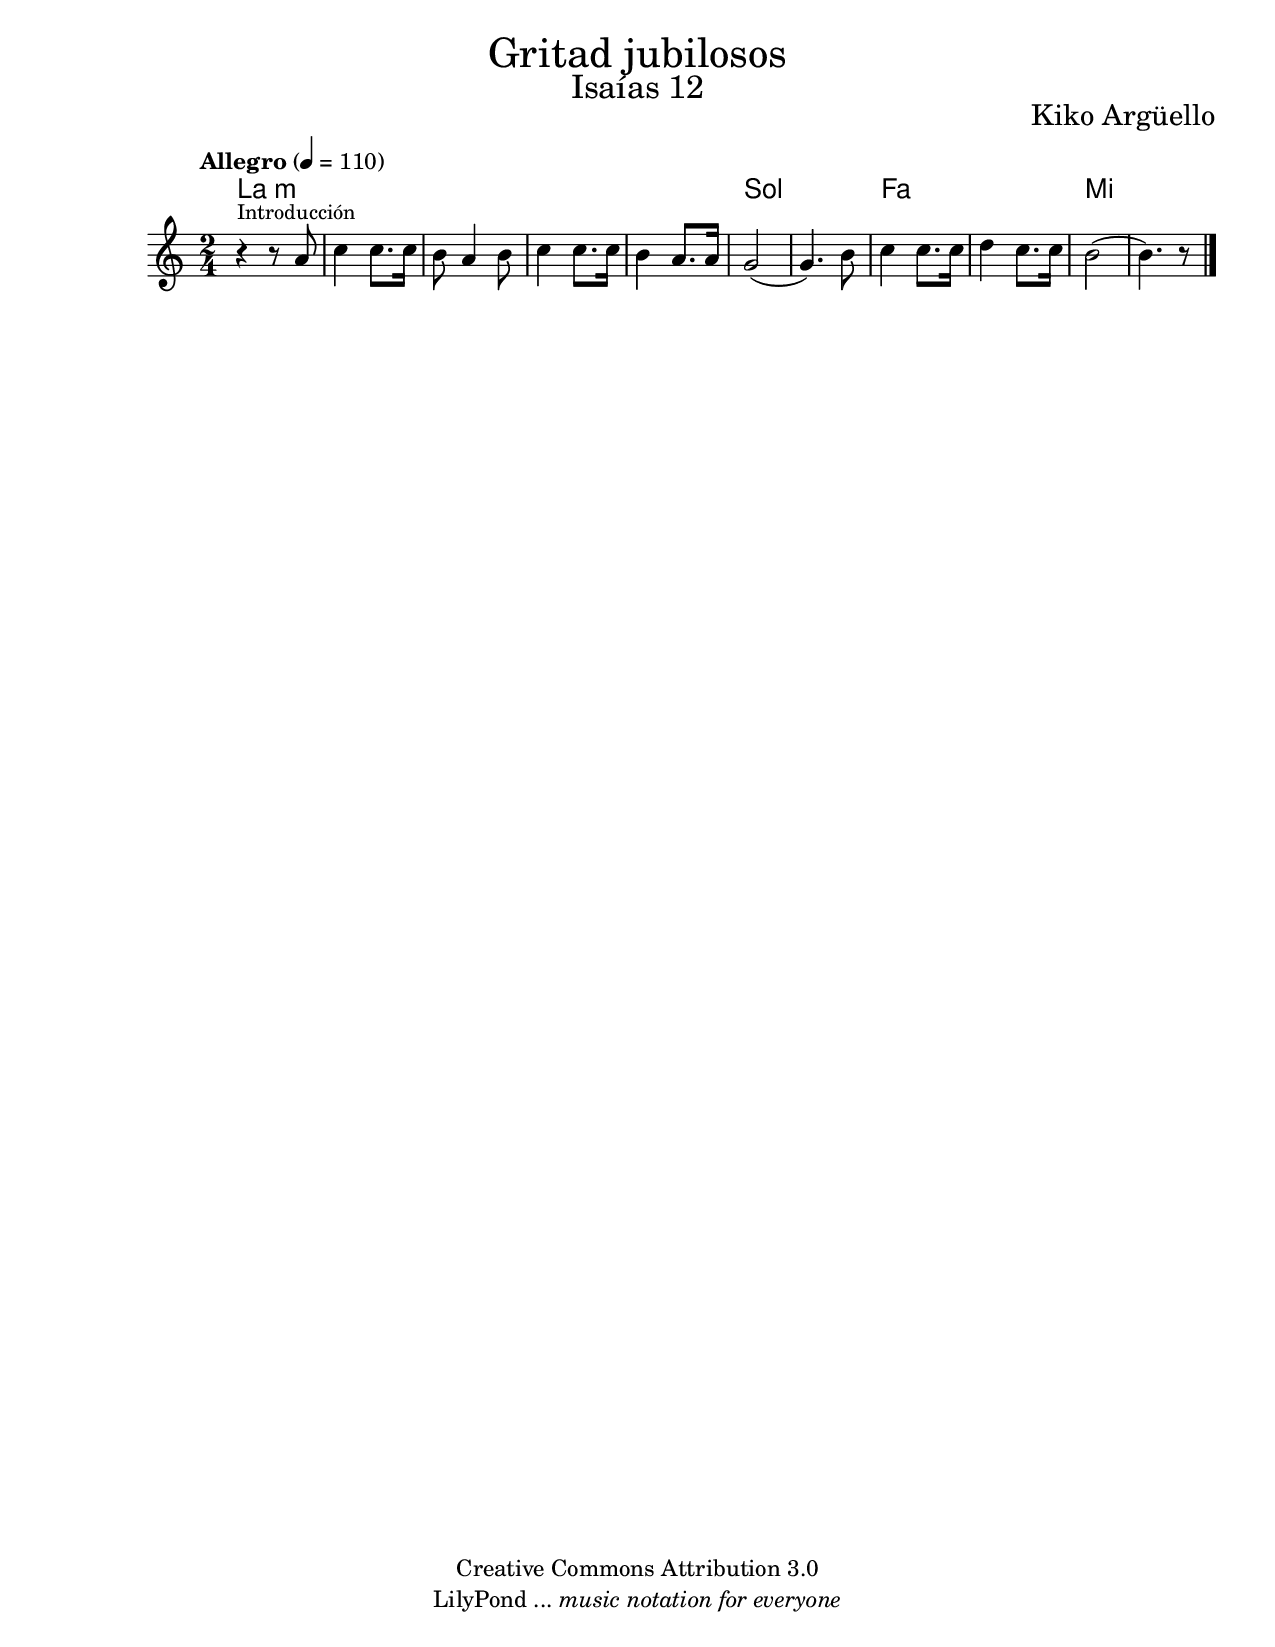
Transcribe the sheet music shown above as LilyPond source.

% Created on Mon Apr 18 21:47:30 CST 2011
% search.sam@

\version "2.14.2"

%#(set-global-staff-size 25)

\markup { \fill-line { \center-column { \fontsize #5 "Gritad jubilosos" \fontsize #3 "Isaías 12" } } }

\markup { \fill-line { " " \fontsize #2 "Kiko Argüello" } }

\header {
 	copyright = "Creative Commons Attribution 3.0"
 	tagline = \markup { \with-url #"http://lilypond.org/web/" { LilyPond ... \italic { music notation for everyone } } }
 	breakbefore = ##t 
}

trompeta = \new Staff {

	\set Staff.midiInstrument = "trumpet"
	\tempo "Allegro" 4 = 110 
	\clef treble
	\time 2/4
	\transposition bes,
	\key a \minor
	
	\relative c'' { 	
 % Type notes here 
 	r4^\markup { \small "Introducción" } r8 a8|%1
 	c4 c8. c16|%2
 	b8 a4 b8|%3
 	c4 c8. c16|%4
 	b4 a8. a16|%5
 	g2(|%6
 	g4.) b8|%7
 	c4 c8. c16|%8
 	d4 c8. c16|%9
 	b2(|%10
 	b4.) r8|%11
	
	\bar "|."
	}
}

armonia = \new ChordNames {

      \set chordChanges = ##t
      \italianChords
	  
      \chordmode { 
      	      a1:m a1:m a2:m g1 f1 e1
      }
}

\score {
	<<
		\armonia
		\trompeta
	>>
	
	\midi {
	}
	\layout {
	}
}

\paper {
	#(set-paper-size "letter")
}